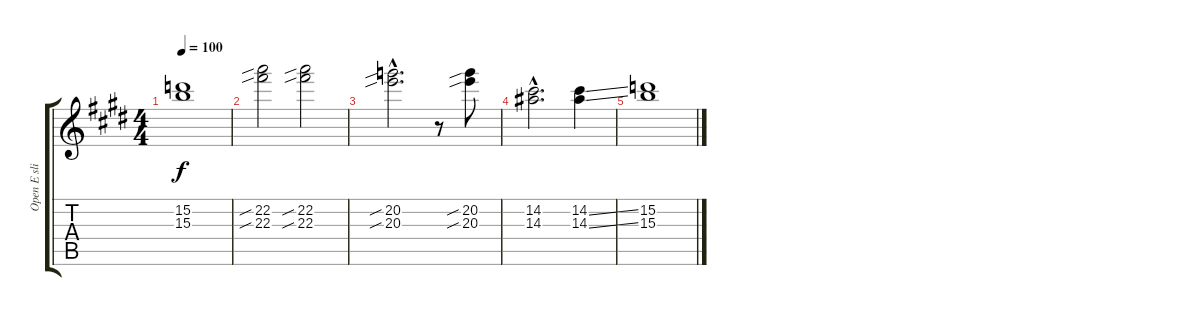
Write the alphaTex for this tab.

\track ("Open E slide" "Open E sli") {instrument distortionguitar}
\staff {score tabs}
\tuning (E4 B3 Ab3 E3 B2 E2) {hide}
\ts (4 4)
\tempo 100
\clef g2
\ks e
(15.2 15.3).1{dy f} |
(22.2{sib} 22.3{sib}).2 (22.2{sib} 22.3{sib}).2 |
(20.2{sib hac} 20.3{sib hac}).2{d} r.8 (20.2{sib} 20.3{sib}).8 |
(14.2{hac} 14.3{hac}).2{d} (14.2{ss} 14.3{ss}).4 |
(15.2 15.3).1
